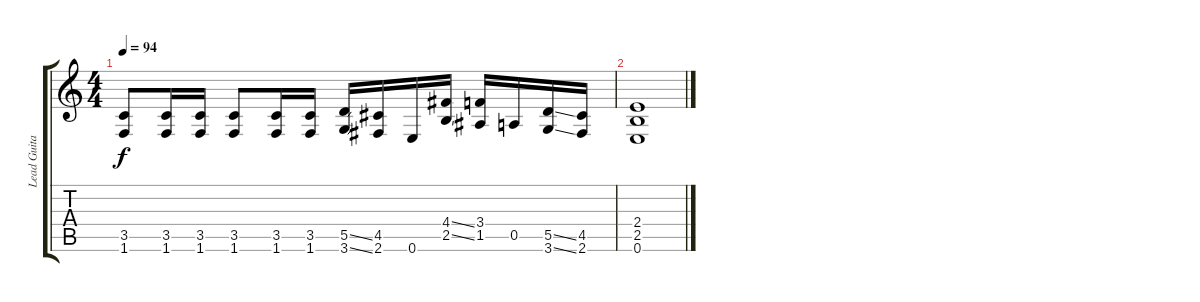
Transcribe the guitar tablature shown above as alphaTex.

\track ("Lead Guitar" "Lead Guita") {instrument electricguitarclean}
\staff {score tabs}
\tuning (E4 B3 G3 D3 A2 E2) {hide}
\ts (4 4)
\tempo 94
\clef g2
\ks c
(3.5 1.6).8{dy f} (3.5 1.6).16 (3.5 1.6).16 (3.5 1.6).8 (3.5 1.6).16 (3.5 1.6).16 (5.5{ss} 3.6{ss}).16 (4.5 2.6).16 0.6.16 (4.4{ss} 2.5{ss}).16 (3.4 1.5).16 0.5.16 (5.5{ss} 3.6{ss}).16 (4.5 2.6).16 |
(2.4 2.5 0.6).1
